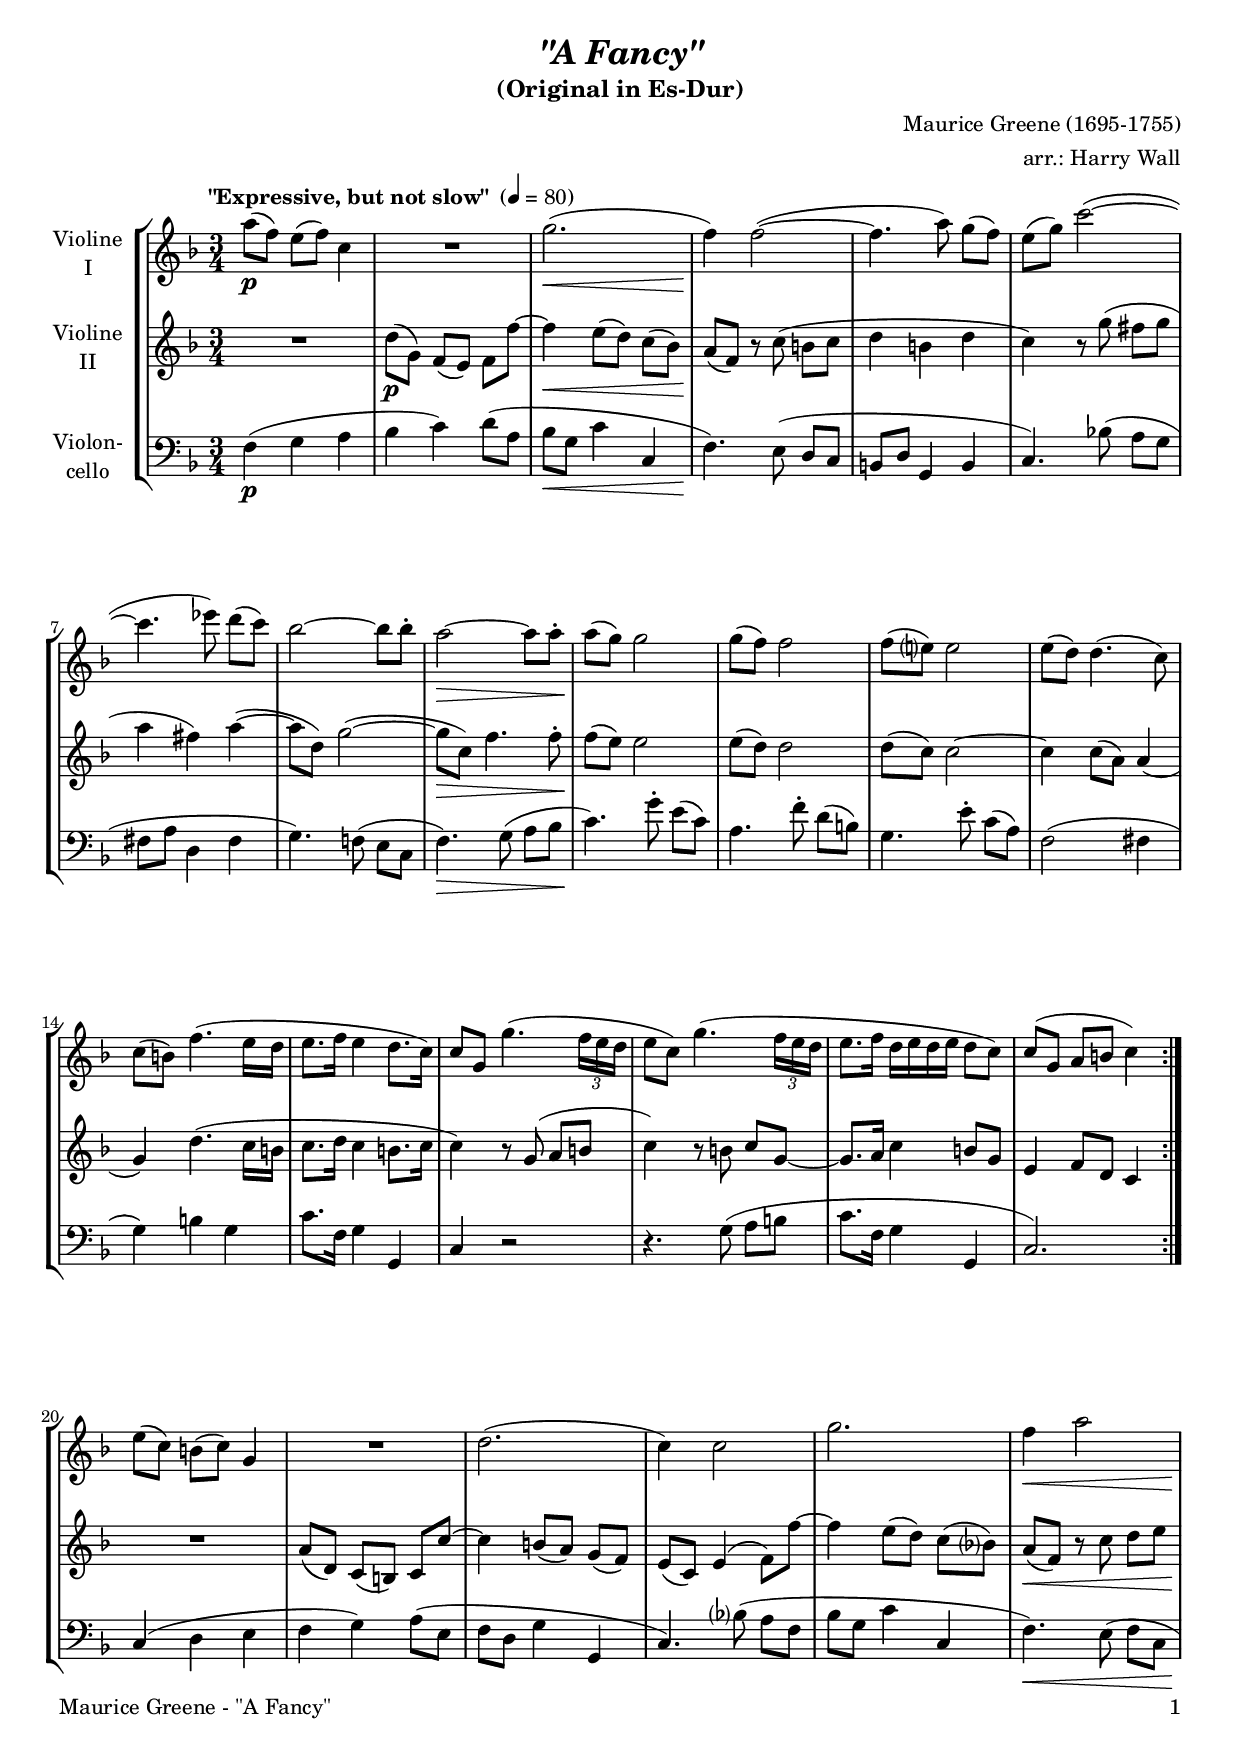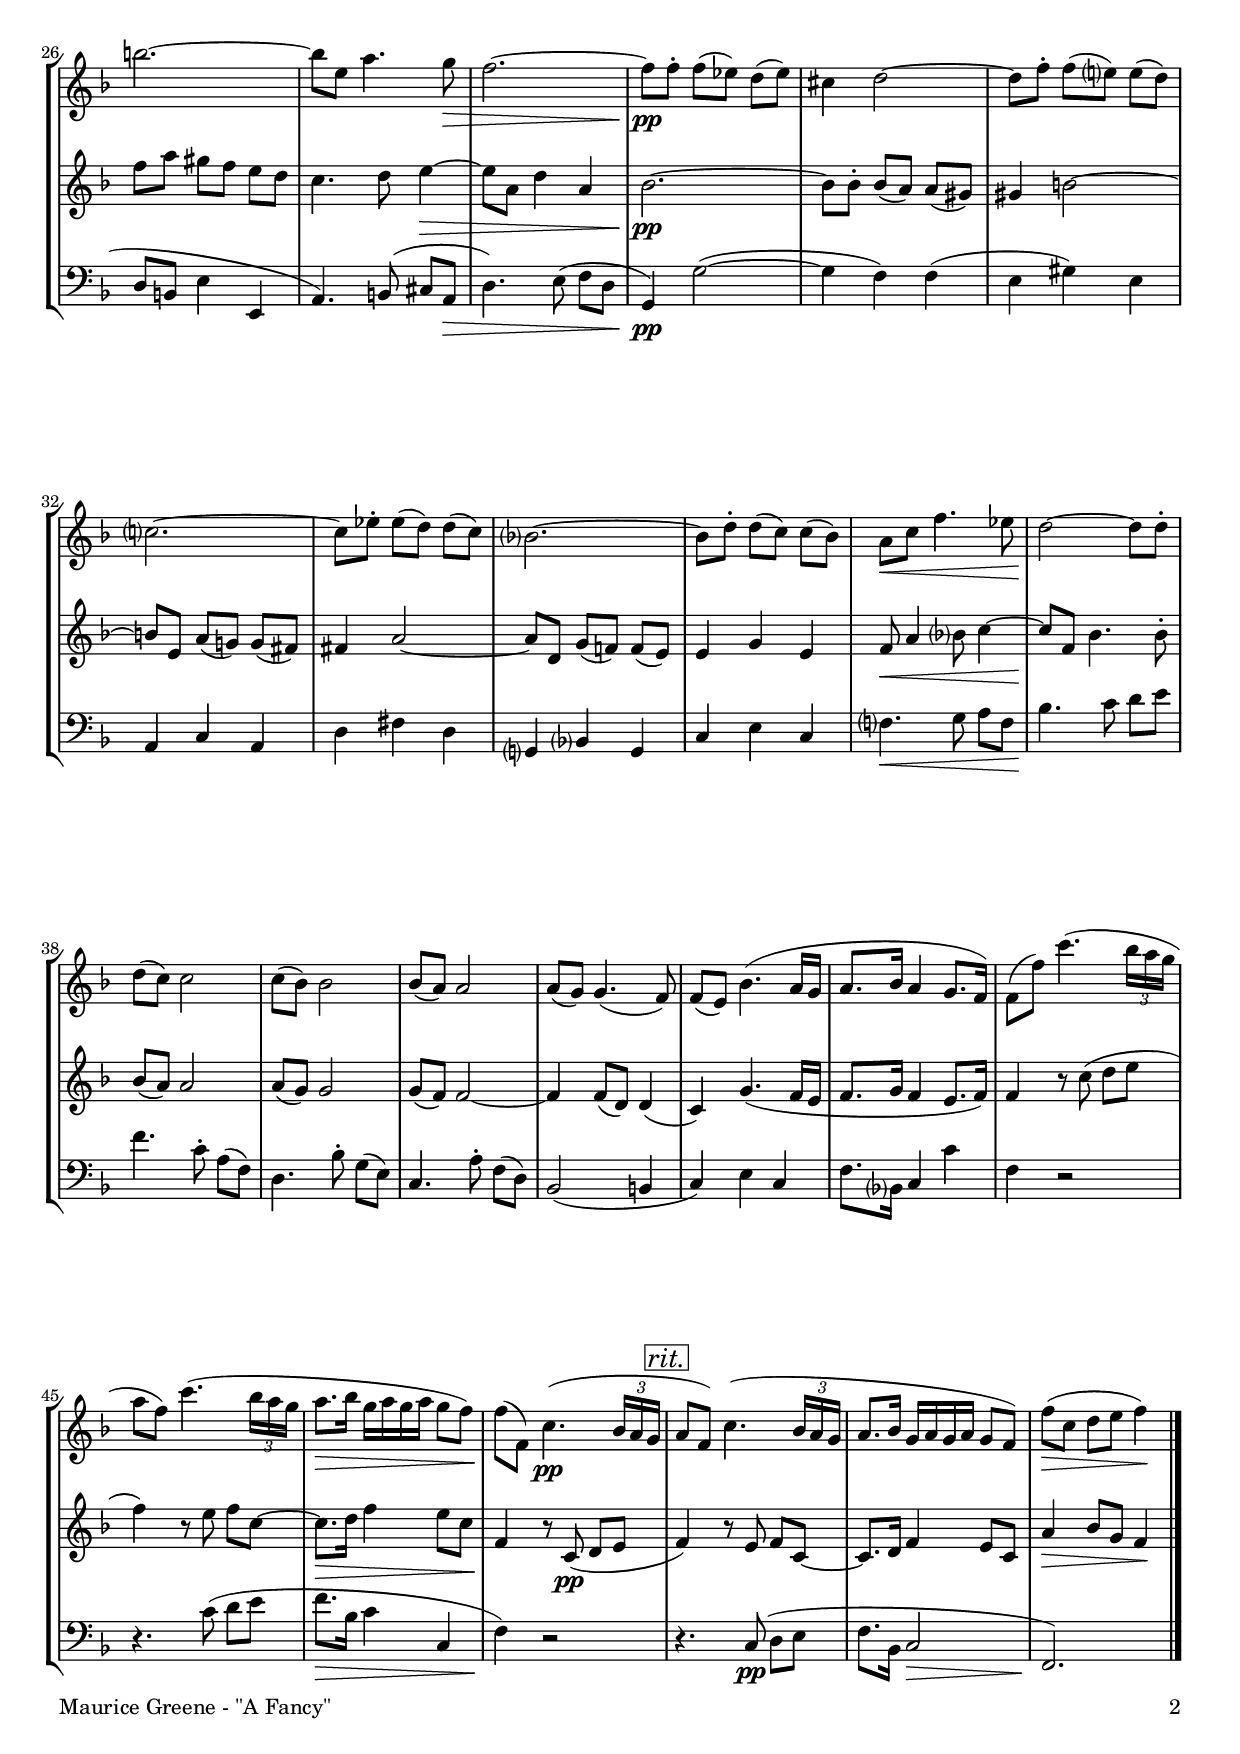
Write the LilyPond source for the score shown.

\version "2.24.4"
\include "deutsch.ly"
  
#(set-global-staff-size 18.5)

\header {
  title     = \markup \bold \italic "\"A Fancy\""
  subtitle  = "(Original in Es-Dur)"
  composer  = "Maurice Greene (1695-1755)"
  arranger  = "arr.: Harry Wall"
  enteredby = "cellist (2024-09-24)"
%  piece     = ""
}

voiceconsts = {
  \key es \major
  \time 3/4
  \clef "treble"
%  \numericTimeSignature
  \compressEmptyMeasures
% Set default beaming for all staves
  \set Timing.beamExceptions = #'()
  \set Timing.baseMoment     = #(ly:make-moment 1 4)
  \set Timing.beatStructure  = #'(1 1 1)
  \tempo "\"Expressive, but not slow\" " 4=80
}

mivl = "violin"
miva = "viola"
mipz = "pizzicato strings"
mivc = "cello"

boxa = { \bar "||" \mark \markup \box \italic "A" \key c \major }
boxb = { \bar "||" \mark \markup \box \italic "B" \key c \minor }

rit = \mark \markup \box \italic "rit."

va = \relative c''' {
  \voiceconsts

  \repeat volta 2 {
    g8(\p es) d( es) b4
    R2.
    f'(\<
    es4)\! es2(~

    es4. g8) f( es)
    d( f) b2(~
    b4. des8) c( b)
    as2~ as8 as-.
    g2~\> g8 g-.

    g(\! f) f2
    f8( es) es2
    es8( d?) d2
    d8( c) c4.( b8)
    b( a) es'4.( d16 c

    d8. es16 d4 c8. b16)
    b8 f f'4.( \tuplet 3/2 8 { es16 d c }
    d8 b) f'4.( \tuplet 3/2 8 { es16 d c }
    d8. es16 c d c d c8 b)
    b( f g a b4)
  }
  d8( b) a( b) f4
  R2.
  c'(
  b4) b2
  f'2.

  es4\< g2
  a2.~\!
  a8 d, g4. f8\>
  es2.~
  es8\!\pp es-. es( des) c( des)

  h4 c2~
  c8 es-. es( d?) d( c)
  b?2.~
  b8 des-. des( c) c( b)
  as?2.~

  as8 c-. c( b) b( as)
  g\< b es4. des8
  c2~\! c8 c-.
  c( b) b2
  b8( as) as2

  as8( g) g2
  g8( f) f4.( es8)
  es( d) as'4.( g16 f
  g8. as16 g4 f8. es16)

  es8( es') b'4.( \tuplet 3/2 8 { as16 g f }
  g8 es) b'4.( \tuplet 3/2 8 { as16 g f }
  g8.\> as16 f g f g f8 es)

  es(\! es,) b'4.(\pp \tuplet 3/2 8 { as16 g f } \rit
  g8 es) b'4.( \tuplet 3/2 8 { as16 g f }
  g8. as16 f g f g f8 es)
  es'(\> b c d es4)\! \bar "|."
}

vb = \relative c'' {
  \voiceconsts

  \repeat volta 2 {
    R2.
    c8(\p f,) es( d) es es'~
    es4\< d8( c) b( as)
    g(\! es) r b'( a b

    c4 a c
    b) r8 f'( e f
    g4 e) g(~
    g8 c,) f2(~
    f8\> b,) es4. es8-.

    es(\! d) d2
    d8( c) c2
    c8( b) b2~
    b4 b8( g) g4(
    f) c'4.( b16 a

    b8. c16 b4 a8. b16
    b4) r8 f( g a
    b4) r8 a b f~
    f8. g16 b4 a8 f
    d4 es8 c b4
  }

  R2.
  g'8( c,) b( a) b b'~
  b4 a8( g) f( es)
  d( b) d4( es8) es'~
  es4 d8( c) b( as?)

  g(\< es) r b' c d
  es\! g fis es d c
  b4. c8 d4~\>
  d8 g, c4 g
  as2.~\pp

  as8 as-. as( g) g( fis)
  fis4 a2~
  a8 d, g( f!) f( e)
  e4 g2~
  g8 c, f( es!) es( d)

  d4 f d
  es8\< g4 as?8 b4~
  b8\! es, as4. as8-.
  as( g) g2
  g8( f) f2

  f8( es) es2~
  es4 es8( c) c4(
  b) f'4.( es16 d
  es8. f16 es4 d8. es16)

  es4 r8 b'( c d
  es4) r8 d es b~
  b8.\> c16 es4 d8 b

  es,4\! r8 b(\pp c d \rit
  es4) r8 d es b~
  b8. c16 es4 d8 b
  g'4\> as8 f es4\! \bar "|."
}

vc = \relative c {
  \voiceconsts
  \clef "bass"
  
  \repeat volta 2 {
    es4(\p f g
    as b) c8( g
    as\< f b4 b,
    es4.)\! d8( c b

    a c f,4 a
    b4.) as'!8( g f
    e g c,4 e
    f4.) es!8( d b
    es4.)\> f8( g as

    b4.)\! f'8-. d( b)
    g4. es'8-. c( a)
    f4. d'8-. b( g)
    es2( e4
    f) a f

    b8. es,16 f4 f,
    b r2
    r4. f'8( g a
    b8. es,16 f4 f,
    b2.)
  }
  b4( c d
  es f) g8( d
  es c f4 f,
  b4.) as'?8( g es
  as f b4 b,

  es4.)\< d8( es b
  c\! a d4 d,
  g4.) a8( h g\>
  c4.) d8( es c
  f,4)\!\pp f'2(~

  f4 es) es(
  d fis) d
  g, b g
  c e c
  f,? as? f

  b d b
  es?4.\< f8 g es
  as4.\! b8 c d
  es4. b8-. g( es)
  c4. as'8-. f( d)

  b4. g'8-. es( c)
  as2( a4
  b) d b
  es8. as,?16 b4 b'

  es, r2
  r4. b'8( c d
  es8.\> as,16 b4 b,

  es)\! r2 \rit
  r4. b8(\pp c d
  es8. as,16 b2\>
  es,2.)\! \bar "|."
}


music = \new StaffGroup <<
      \new Staff {
	\set Staff.midiInstrument = \mivl
	\set Staff.instrumentName = \markup \center-column { "Violine" "I" }
	\transpose es f { \va }
      }

      \new Staff {
	\set Staff.midiInstrument = \mivl
	\set Staff.instrumentName = \markup \center-column { "Violine" "II" }
	\transpose es f { \vb }
      }

      \new Staff {
	\set Staff.midiInstrument = \mivc
	\set Staff.instrumentName = \markup \center-column { "Violon-" "cello" }
	\transpose es f { \vc }
      }
>>

\book {
  \paper {
    print-page-number = ##t
    print-first-page-number = ##t
    ragged-last-bottom = ##f
    oddHeaderMarkup = \markup \null
    evenHeaderMarkup = \markup \null
    oddFooterMarkup = \markup {
      \fill-line {
        \if \should-print-page-number
        "Maurice Greene - \"A Fancy\"" \fromproperty #'page:page-number-string
      }
    }
    evenFooterMarkup = \oddFooterMarkup
  } \score {
    \music
    \layout {}
  }

  \score {
    \unfoldRepeats \music

    \midi {
      \context {
        \Score
      }
    }
  }
}
